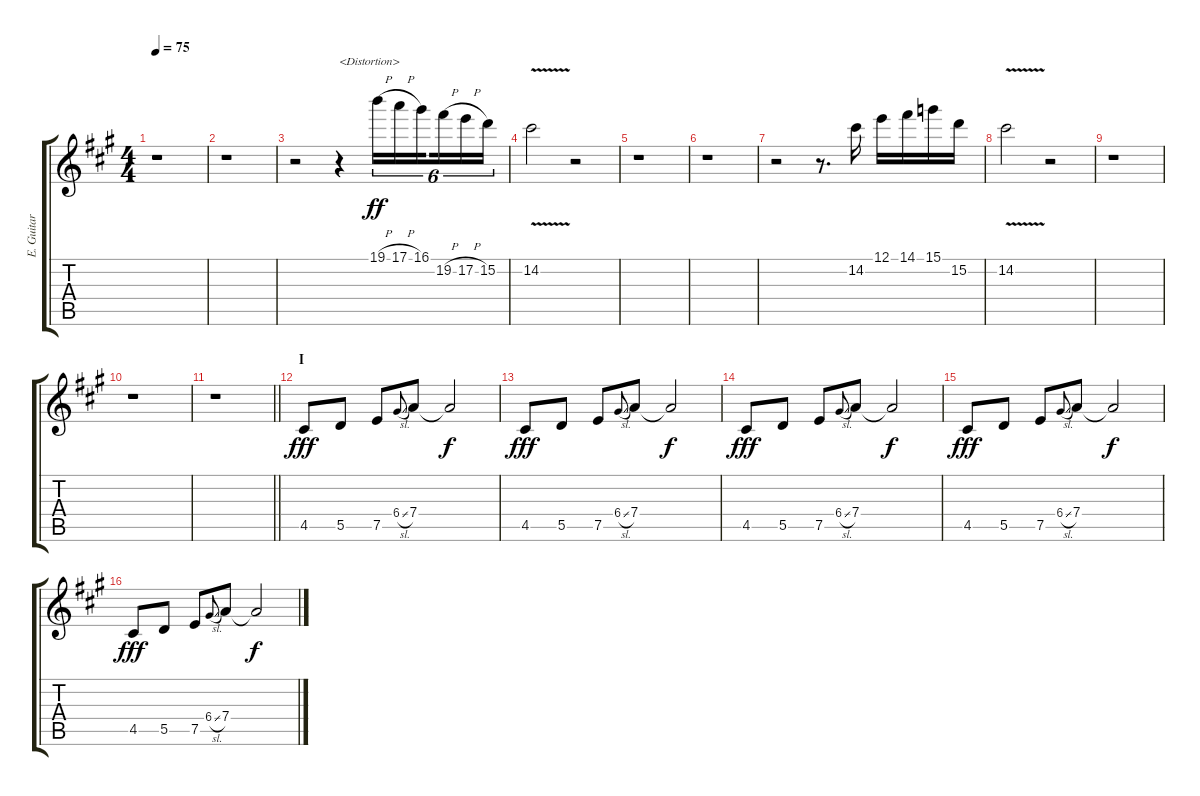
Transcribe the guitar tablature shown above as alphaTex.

\track ("E. Guitar IV" "E. Guitar ") {instrument electricguitarjazz}
\staff {score tabs}
\tuning (E4 B3 G3 D3 A2 E2) {hide}
\ts (4 4)
\tempo 75
\clef g2
\ks a
r.1{dy f} |
r.1 |
r.2 r.4{txt "<Distortion>" instrument overdrivenguitar} 19.1{h}.16{tu (6 4) dy ff} 17.1{h}.16{tu (6 4)} 16.1.16{tu (6 4) beam splitsecondary} 19.2{h}.16{tu (6 4)} 17.2{h}.16{tu (6 4)} 15.2.16{tu (6 4)} |
14.2{v}.2 r.2 |
r.1 |
r.1 |
r.2 r.8{d} 14.2.16 12.1.16 14.1.16 15.1.16 15.2.16 |
14.2{v}.2 r.2 |
r.1 |
r.1 |
\barLineRight lightlight
r.1 |
\section ("" "I")
4.5.8{dy fff} 5.5.8 7.5.8 6.4{sl}.8{gr onbeat} 7.4.8 7.4{t}.2{dy f} |
4.5.8{dy fff} 5.5.8 7.5.8 6.4{sl}.8{gr onbeat} 7.4.8 7.4{t}.2{dy f} |
4.5.8{dy fff} 5.5.8 7.5.8 6.4{sl}.8{gr onbeat} 7.4.8 7.4{t}.2{dy f} |
4.5.8{dy fff} 5.5.8 7.5.8 6.4{sl}.8{gr onbeat} 7.4.8 7.4{t}.2{dy f} |
4.5.8{dy fff} 5.5.8 7.5.8 6.4{sl}.8{gr onbeat} 7.4.8 7.4{t}.2{dy f}
